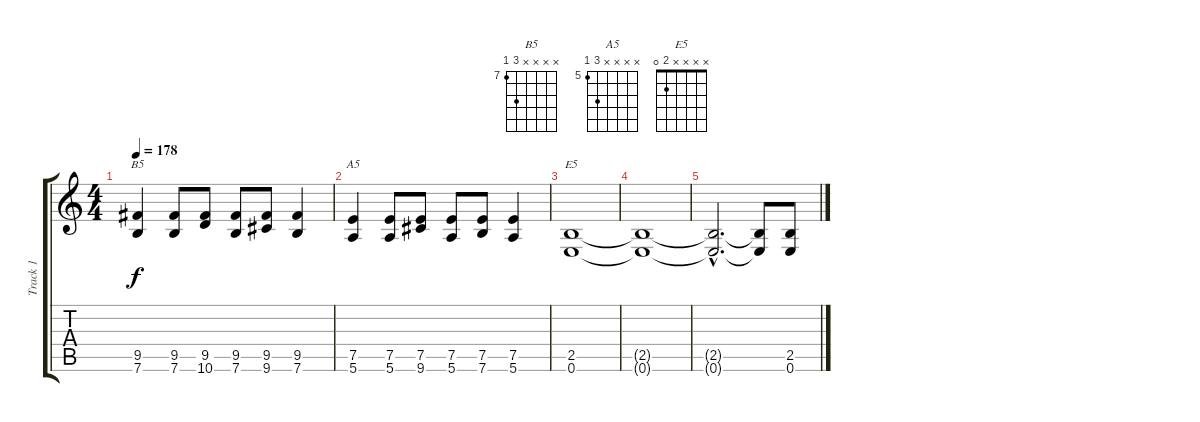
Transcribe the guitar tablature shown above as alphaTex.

\track ("Track 1" "Track 1") {instrument distortionguitar}
\staff {score tabs}
\tuning (E4 B3 G3 D3 A2 E2) {hide}
\chord ("B5" x x x x 9 7) {firstfret 7}
\chord ("A5" x x x x 7 5) {firstfret 5}
\chord ("E5" x x x x 2 0)
\ts (4 4)
\tempo 178
\clef g2
\ks c
(9.5 7.6).4{ch "B5" dy f} (9.5 7.6).8 (9.5 10.6).8 (9.5 7.6).8 (9.5 9.6).8 (9.5 7.6).4 |
(7.5 5.6).4{ch "A5"} (7.5 5.6).8 (7.5 9.6).8 (7.5 5.6).8 (7.5 7.6).8 (7.5 5.6).4 |
(2.5 0.6).1{ch "E5"} |
(2.5{t} 0.6{t}).1 |
(2.5{hac t} 0.6{hac t}).2{d} (2.5{t} 0.6{t}).8 (2.5 0.6).8
